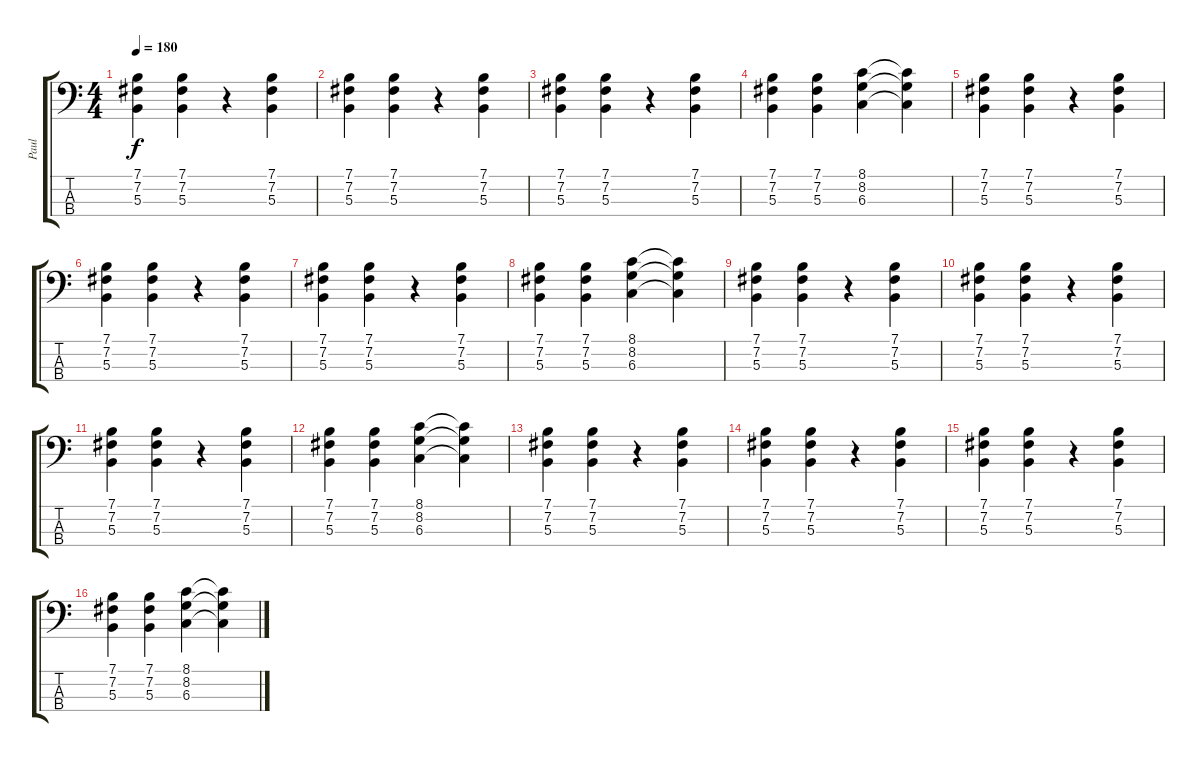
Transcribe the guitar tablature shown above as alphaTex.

\track ("Paul" "Paul") {instrument electricbasspick}
\staff {score tabs}
\tuning (E2 B1 Gb1 B0) {hide}
\ts (4 4)
\tempo 180
\tempo 120
\tempo 180
\clef f4
\ks c
(7.1 7.2 5.3).4{dy f instrument electricbasspick} (7.1 7.2 5.3).4 r.4 (7.1 7.2 5.3).4 |
(7.1 7.2 5.3).4 (7.1 7.2 5.3).4 r.4 (7.1 7.2 5.3).4 |
(7.1 7.2 5.3).4 (7.1 7.2 5.3).4 r.4 (7.1 7.2 5.3).4 |
(7.1 7.2 5.3).4 (7.1 7.2 5.3).4 (8.1 8.2 6.3).4 (8.1{t} 8.2{t} 6.3{t}).4 |
(7.1 7.2 5.3).4 (7.1 7.2 5.3).4 r.4 (7.1 7.2 5.3).4 |
(7.1 7.2 5.3).4 (7.1 7.2 5.3).4 r.4 (7.1 7.2 5.3).4 |
(7.1 7.2 5.3).4 (7.1 7.2 5.3).4 r.4 (7.1 7.2 5.3).4 |
(7.1 7.2 5.3).4 (7.1 7.2 5.3).4 (8.1 8.2 6.3).4 (8.1{t} 8.2{t} 6.3{t}).4 |
(7.1 7.2 5.3).4 (7.1 7.2 5.3).4 r.4 (7.1 7.2 5.3).4 |
(7.1 7.2 5.3).4 (7.1 7.2 5.3).4 r.4 (7.1 7.2 5.3).4 |
(7.1 7.2 5.3).4 (7.1 7.2 5.3).4 r.4 (7.1 7.2 5.3).4 |
(7.1 7.2 5.3).4 (7.1 7.2 5.3).4 (8.1 8.2 6.3).4 (8.1{t} 8.2{t} 6.3{t}).4 |
(7.1 7.2 5.3).4 (7.1 7.2 5.3).4 r.4 (7.1 7.2 5.3).4 |
(7.1 7.2 5.3).4 (7.1 7.2 5.3).4 r.4 (7.1 7.2 5.3).4 |
(7.1 7.2 5.3).4 (7.1 7.2 5.3).4 r.4 (7.1 7.2 5.3).4 |
(7.1 7.2 5.3).4 (7.1 7.2 5.3).4 (8.1 8.2 6.3).4 (8.1{t} 8.2{t} 6.3{t}).4
